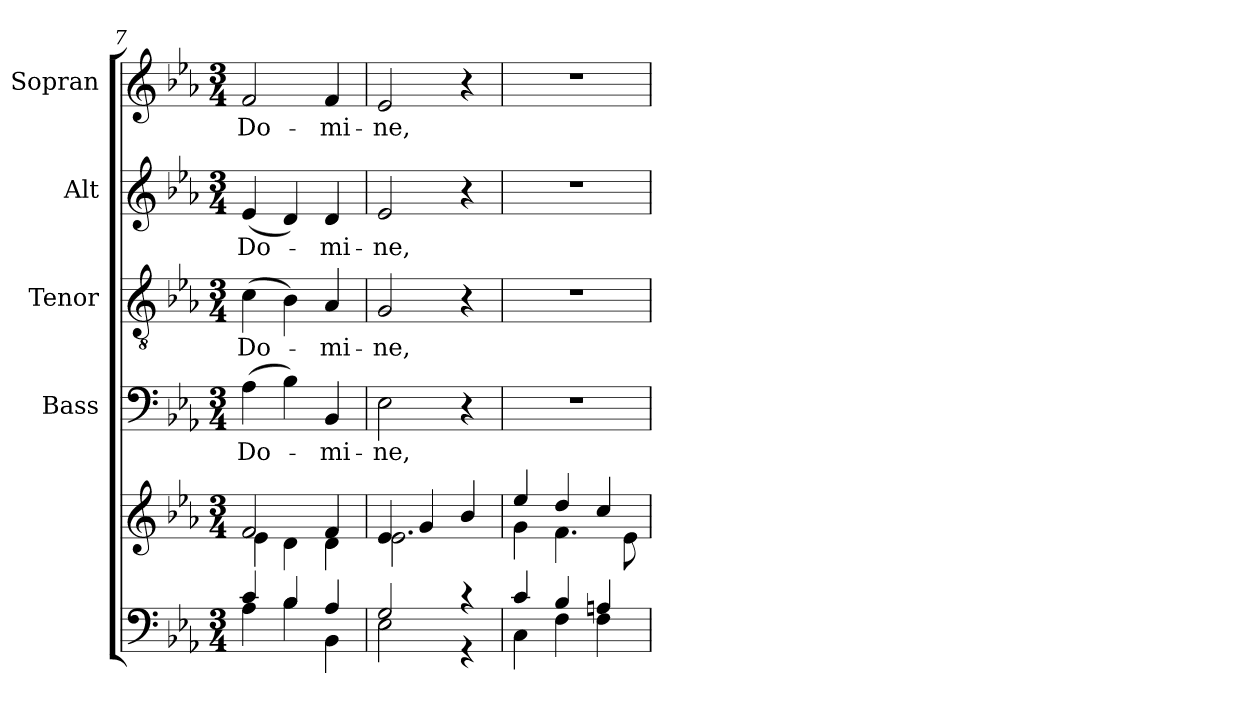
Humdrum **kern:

**kern	**kern	**kern	**text	**kern	**text	**kern	**text	**kern	**text
*part5	*part5	*part4	*part4	*part3	*part3	*part2	*part2	*part1	*part1
*staff6	*staff5	*staff4	*staff4	*staff3	*staff3	*staff2	*staff2	*staff1	*staff1
*	*	*I"Bass	*	*I"Tenor	*	*I"Alt	*	*I"Sopran	*
*	*	*I'B.	*	*I'T.	*	*I'A.	*	*I'S.	*
*clefF4	*clefG2	*clefF4	*	*clefGv2	*	*clefG2	*	*clefG2	*
*k[b-e-a-]	*k[b-e-a-]	*k[b-e-a-]	*	*k[b-e-a-]	*	*k[b-e-a-]	*	*k[b-e-a-]	*
*E-:	*E-:	*E-:	*	*E-:	*	*E-:	*	*E-:	*
*M3/4	*M3/4	*M3/4	*	*M3/4	*	*M3/4	*	*M3/4	*
=7	=7	=7	=7	=7	=7	=7	=7	=7	=7
*^	*^	*	*	*	*	*	*	*	*
!	!	!	!	!	!LO:LY:b	!	!LO:LY:b	!	!LO:LY:b	!	!LO:LY:b
4c/	4A-\	2f/	4e-\	(>4A-\	Do-	(>4c\	Do-	(<4e-/	Do-	2f/	Do-
4B-/	4B-\	.	4d\	4B-\)	.	4B-\)	.	4d/)	.	.	.
!	!	!	!	!	!LO:LY:b	!	!LO:LY:b	!	!LO:LY:b	!	!LO:LY:b
4A-/	4BB-\	4f/	4d\	4BB-/	-mi-	4A-/	-mi-	4d/	-mi-	4f/	-mi-
!!LO:LB:g=z
=8	=8	=8	=8	=8	=8	=8	=8	=8	=8	=8	=8
!	!	!	!	!	!LO:LY:b	!	!LO:LY:b	!	!LO:LY:b	!	!LO:LY:b
2G/	2E-\	4e-/	2.e-\	2E-\	-ne,	2G/	-ne,	2e-/	-ne,	2e-/	-ne,
.	.	4g/	.	.	.	.	.	.	.	.	.
4r	4r	4b-/	.	4r	.	4r	.	4r	.	4r	.
=9	=9	=9	=9	=9	=9	=9	=9	=9	=9	=9	=9
4c/	4C\	4ee-/	4g\	2.r	.	2.r	.	2.r	.	2.r	.
4B-/	4F\	4dd/	4.f\	.	.	.	.	.	.	.	.
4An/	4F\	4cc/	.	.	.	.	.	.	.	.	.
.	.	.	8e-\	.	.	.	.	.	.	.	.
*v	*v	*	*	*	*	*	*	*	*	*	*
*	*v	*v	*	*	*	*	*	*	*	*
=	=	=	=	=	=	=	=	=	=
*-	*-	*-	*-	*-	*-	*-	*-	*-	*-
